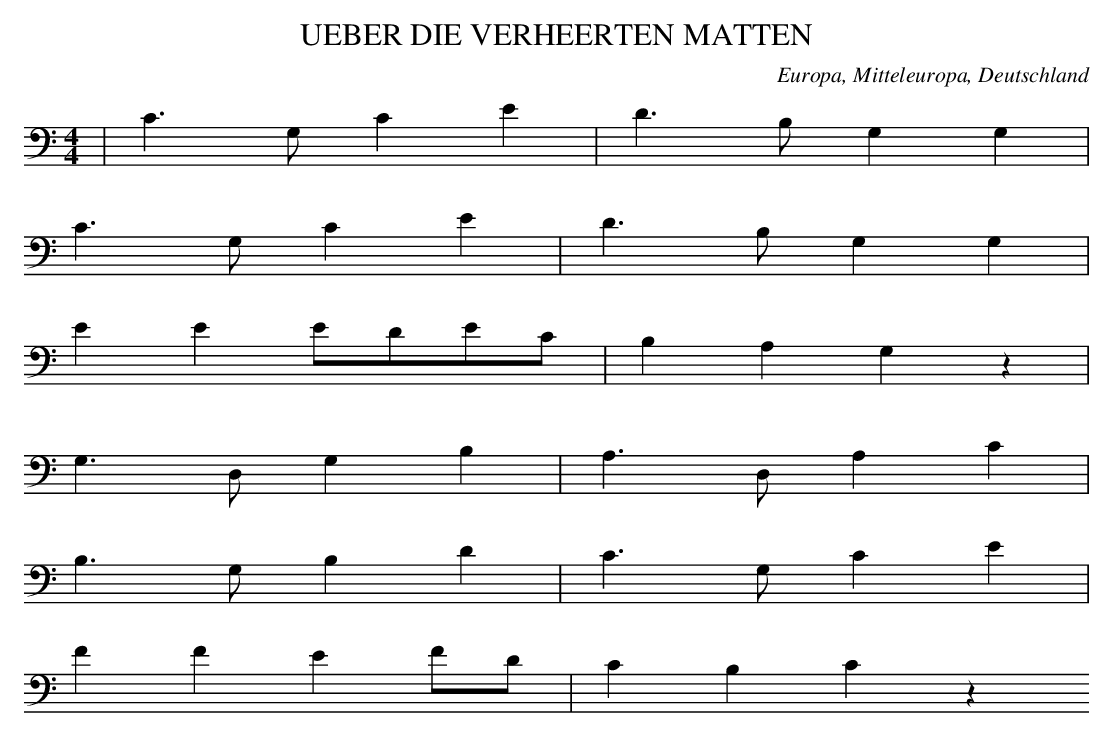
X:1
T: UEBER DIE VERHEERTEN MATTEN
O: Europa, Mitteleuropa, Deutschland
M: 4/4
L: 1/8
K: C
 | C3G,C2E2 | D3B,G,2G,2 |
C3G,C2E2 | D3B,G,2G,2 |
E2E2EDEC | B,2A,2G,2z2 |
G,3D,G,2B,2 | A,3D,A,2C2 |
B,3G,B,2D2 | C3G,C2E2 |
F2F2E2FD | C2B,2C2z2
